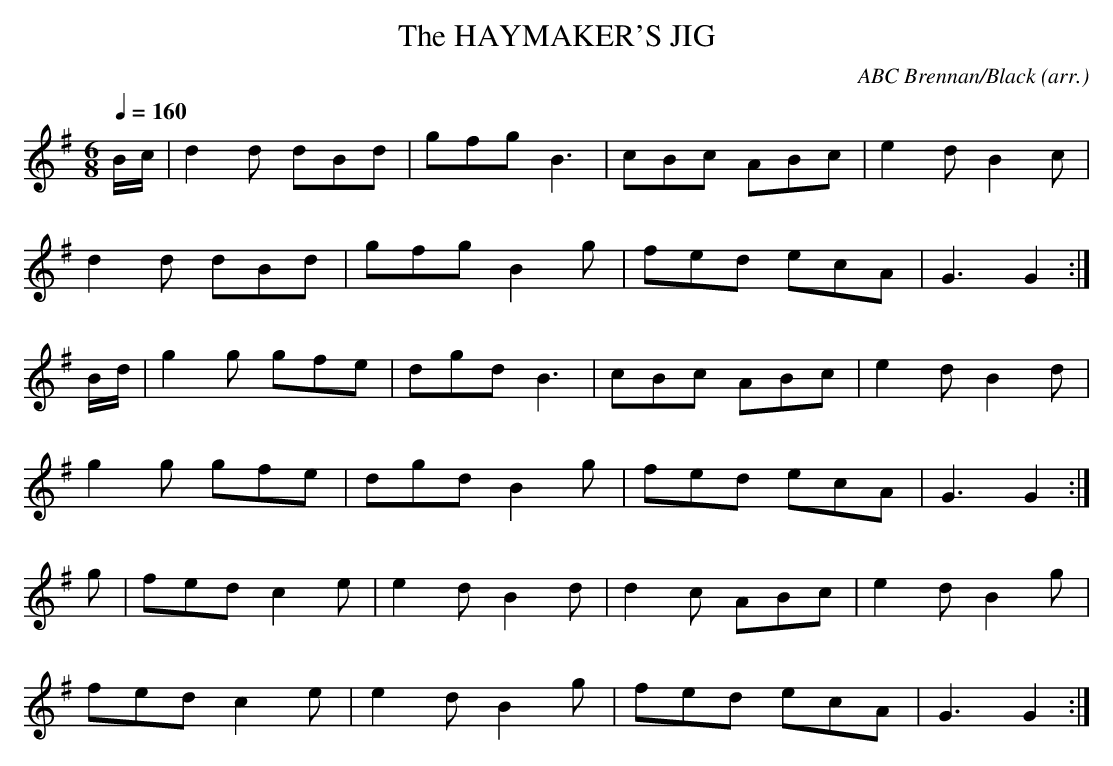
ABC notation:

X:1
T:HAYMAKER'S JIG, The
C:ABC Brennan/Black (arr.)
Q:1/4=160
M:6/8
L:1/8
K:G
B/c/|d2d dBd|gfg B3|cBc ABc|e2d B2c|
d2d dBd|gfg B2g|fed ecA|G3G2:|
B/d/|g2g gfe|dgd B3|cBc ABc|e2d B2d|
g2g gfe|dgd B2g|fed ecA|G3G2:|
g|fed c2e|e2d B2d|d2c ABc|e2d B2g|
fed c2e|e2d B2g|fed ecA|G3G2:|
